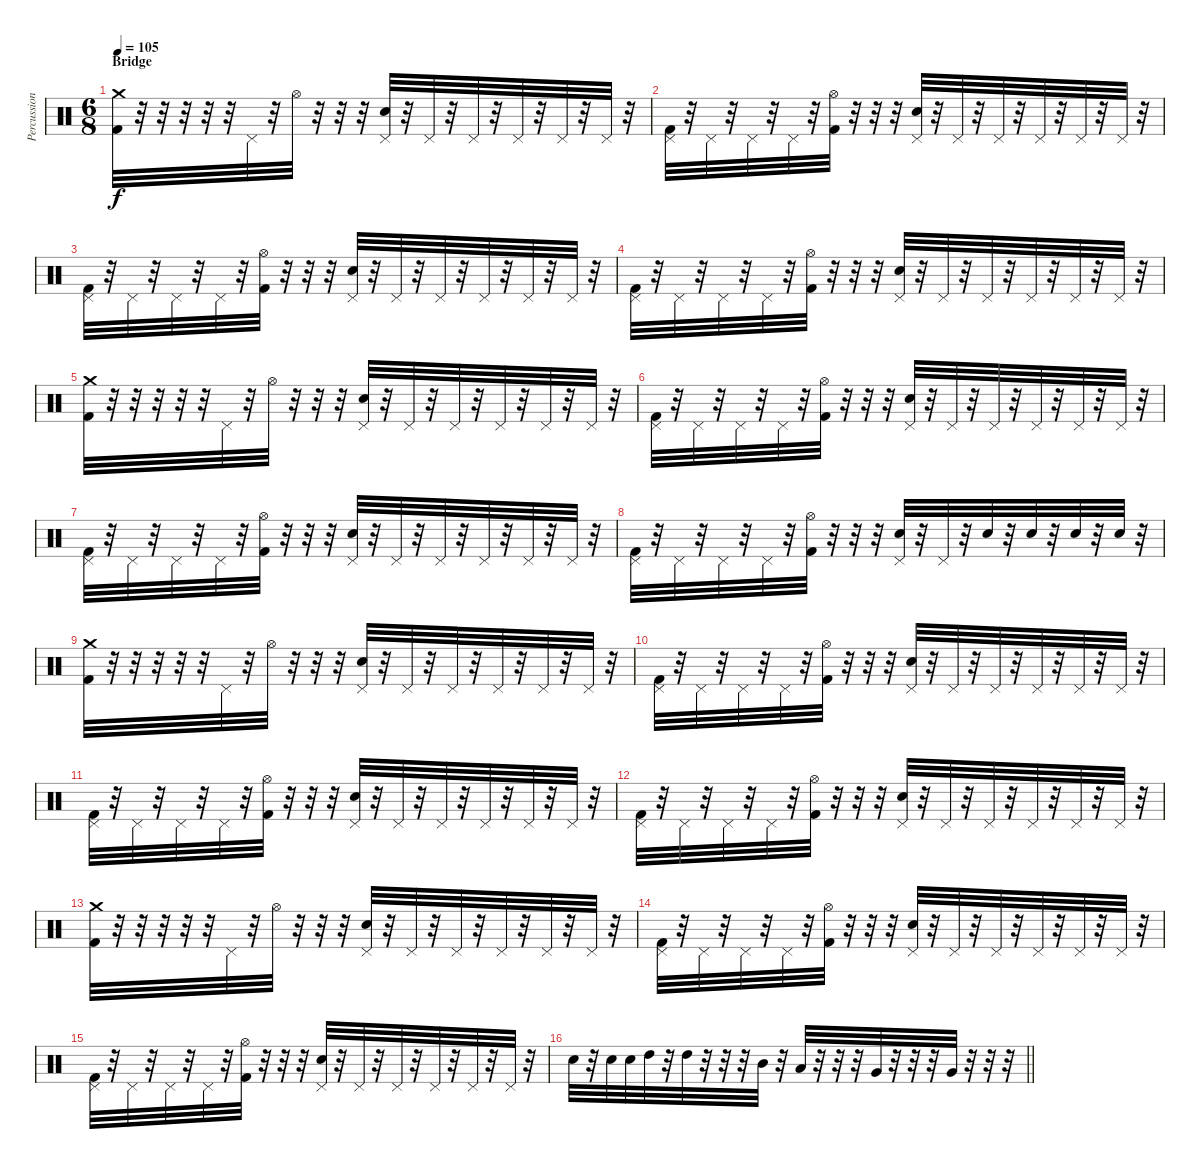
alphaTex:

\track ("Percussion" "Percussion") {instrument percussion}
\staff {score}
\articulation defaults
\ts (6 8)
\section ("" "Bridge")
\tempo 105
\clef neutral
\ks c
("Crash medium (hit)" "Kick (hit) 2").32{dy f} r.32 r.32 r.32 r.32 r.32 "Pedal Hi-Hat (hit)".32 r.32 "Hi-Hat (open)".32 r.32 r.32 r.32 ("Pedal Hi-Hat (hit)" "Electric Snare (hit)").32 r.32 "Pedal Hi-Hat (hit)".32 r.32 "Pedal Hi-Hat (hit)".32 r.32 "Pedal Hi-Hat (hit)".32 r.32 "Pedal Hi-Hat (hit)".32 r.32 "Pedal Hi-Hat (hit)".32 r.32 |
("Pedal Hi-Hat (hit)" "Kick (hit) 2").32 r.32 "Pedal Hi-Hat (hit)".32 r.32 "Pedal Hi-Hat (hit)".32 r.32 "Pedal Hi-Hat (hit)".32 r.32 ("Hi-Hat (open)" "Kick (hit) 2").32 r.32 r.32 r.32 ("Pedal Hi-Hat (hit)" "Electric Snare (hit)").32 r.32 "Pedal Hi-Hat (hit)".32 r.32 "Pedal Hi-Hat (hit)".32 r.32 "Pedal Hi-Hat (hit)".32 r.32 "Pedal Hi-Hat (hit)".32 r.32 "Pedal Hi-Hat (hit)".32 r.32 |
("Pedal Hi-Hat (hit)" "Kick (hit) 2").32 r.32 "Pedal Hi-Hat (hit)".32 r.32 "Pedal Hi-Hat (hit)".32 r.32 "Pedal Hi-Hat (hit)".32 r.32 ("Hi-Hat (open)" "Kick (hit) 2").32 r.32 r.32 r.32 ("Pedal Hi-Hat (hit)" "Electric Snare (hit)").32 r.32 "Pedal Hi-Hat (hit)".32 r.32 "Pedal Hi-Hat (hit)".32 r.32 "Pedal Hi-Hat (hit)".32 r.32 "Pedal Hi-Hat (hit)".32 r.32 "Pedal Hi-Hat (hit)".32 r.32 |
("Pedal Hi-Hat (hit)" "Kick (hit) 2").32 r.32 "Pedal Hi-Hat (hit)".32 r.32 "Pedal Hi-Hat (hit)".32 r.32 "Pedal Hi-Hat (hit)".32 r.32 ("Hi-Hat (open)" "Kick (hit) 2").32 r.32 r.32 r.32 ("Pedal Hi-Hat (hit)" "Electric Snare (hit)").32 r.32 "Pedal Hi-Hat (hit)".32 r.32 "Pedal Hi-Hat (hit)".32 r.32 "Pedal Hi-Hat (hit)".32 r.32 "Pedal Hi-Hat (hit)".32 r.32 "Pedal Hi-Hat (hit)".32 r.32 |
("Crash medium (hit)" "Kick (hit) 2").32 r.32 r.32 r.32 r.32 r.32 "Pedal Hi-Hat (hit)".32 r.32 "Hi-Hat (open)".32 r.32 r.32 r.32 ("Pedal Hi-Hat (hit)" "Electric Snare (hit)").32 r.32 "Pedal Hi-Hat (hit)".32 r.32 "Pedal Hi-Hat (hit)".32 r.32 "Pedal Hi-Hat (hit)".32 r.32 "Pedal Hi-Hat (hit)".32 r.32 "Pedal Hi-Hat (hit)".32 r.32 |
("Pedal Hi-Hat (hit)" "Kick (hit) 2").32 r.32 "Pedal Hi-Hat (hit)".32 r.32 "Pedal Hi-Hat (hit)".32 r.32 "Pedal Hi-Hat (hit)".32 r.32 ("Hi-Hat (open)" "Kick (hit) 2").32 r.32 r.32 r.32 ("Pedal Hi-Hat (hit)" "Electric Snare (hit)").32 r.32 "Pedal Hi-Hat (hit)".32 r.32 "Pedal Hi-Hat (hit)".32 r.32 "Pedal Hi-Hat (hit)".32 r.32 "Pedal Hi-Hat (hit)".32 r.32 "Pedal Hi-Hat (hit)".32 r.32 |
("Pedal Hi-Hat (hit)" "Kick (hit) 2").32 r.32 "Pedal Hi-Hat (hit)".32 r.32 "Pedal Hi-Hat (hit)".32 r.32 "Pedal Hi-Hat (hit)".32 r.32 ("Hi-Hat (open)" "Kick (hit) 2").32 r.32 r.32 r.32 ("Pedal Hi-Hat (hit)" "Electric Snare (hit)").32 r.32 "Pedal Hi-Hat (hit)".32 r.32 "Pedal Hi-Hat (hit)".32 r.32 "Pedal Hi-Hat (hit)".32 r.32 "Pedal Hi-Hat (hit)".32 r.32 "Pedal Hi-Hat (hit)".32 r.32 |
("Pedal Hi-Hat (hit)" "Kick (hit) 2").32 r.32 "Pedal Hi-Hat (hit)".32 r.32 "Pedal Hi-Hat (hit)".32 r.32 "Pedal Hi-Hat (hit)".32 r.32 ("Hi-Hat (open)" "Kick (hit) 2").32 r.32 r.32 r.32 ("Pedal Hi-Hat (hit)" "Electric Snare (hit)").32 r.32 "Pedal Hi-Hat (hit)".32 r.32 "Electric Snare (hit)".32 r.32 "Electric Snare (hit)".32 r.32 "Electric Snare (hit)".32 r.32 "Electric Snare (hit)".32 r.32 |
("Crash medium (hit)" "Kick (hit) 2").32 r.32 r.32 r.32 r.32 r.32 "Pedal Hi-Hat (hit)".32 r.32 "Hi-Hat (open)".32 r.32 r.32 r.32 ("Pedal Hi-Hat (hit)" "Electric Snare (hit)").32 r.32 "Pedal Hi-Hat (hit)".32 r.32 "Pedal Hi-Hat (hit)".32 r.32 "Pedal Hi-Hat (hit)".32 r.32 "Pedal Hi-Hat (hit)".32 r.32 "Pedal Hi-Hat (hit)".32 r.32 |
("Pedal Hi-Hat (hit)" "Kick (hit) 2").32 r.32 "Pedal Hi-Hat (hit)".32 r.32 "Pedal Hi-Hat (hit)".32 r.32 "Pedal Hi-Hat (hit)".32 r.32 ("Hi-Hat (open)" "Kick (hit) 2").32 r.32 r.32 r.32 ("Pedal Hi-Hat (hit)" "Electric Snare (hit)").32 r.32 "Pedal Hi-Hat (hit)".32 r.32 "Pedal Hi-Hat (hit)".32 r.32 "Pedal Hi-Hat (hit)".32 r.32 "Pedal Hi-Hat (hit)".32 r.32 "Pedal Hi-Hat (hit)".32 r.32 |
("Pedal Hi-Hat (hit)" "Kick (hit) 2").32 r.32 "Pedal Hi-Hat (hit)".32 r.32 "Pedal Hi-Hat (hit)".32 r.32 "Pedal Hi-Hat (hit)".32 r.32 ("Hi-Hat (open)" "Kick (hit) 2").32 r.32 r.32 r.32 ("Pedal Hi-Hat (hit)" "Electric Snare (hit)").32 r.32 "Pedal Hi-Hat (hit)".32 r.32 "Pedal Hi-Hat (hit)".32 r.32 "Pedal Hi-Hat (hit)".32 r.32 "Pedal Hi-Hat (hit)".32 r.32 "Pedal Hi-Hat (hit)".32 r.32 |
("Pedal Hi-Hat (hit)" "Kick (hit) 2").32 r.32 "Pedal Hi-Hat (hit)".32 r.32 "Pedal Hi-Hat (hit)".32 r.32 "Pedal Hi-Hat (hit)".32 r.32 ("Hi-Hat (open)" "Kick (hit) 2").32 r.32 r.32 r.32 ("Pedal Hi-Hat (hit)" "Electric Snare (hit)").32 r.32 "Pedal Hi-Hat (hit)".32 r.32 "Pedal Hi-Hat (hit)".32 r.32 "Pedal Hi-Hat (hit)".32 r.32 "Pedal Hi-Hat (hit)".32 r.32 "Pedal Hi-Hat (hit)".32 r.32 |
("Crash medium (hit)" "Kick (hit) 2").32 r.32 r.32 r.32 r.32 r.32 "Pedal Hi-Hat (hit)".32 r.32 "Hi-Hat (open)".32 r.32 r.32 r.32 ("Pedal Hi-Hat (hit)" "Electric Snare (hit)").32 r.32 "Pedal Hi-Hat (hit)".32 r.32 "Pedal Hi-Hat (hit)".32 r.32 "Pedal Hi-Hat (hit)".32 r.32 "Pedal Hi-Hat (hit)".32 r.32 "Pedal Hi-Hat (hit)".32 r.32 |
("Pedal Hi-Hat (hit)" "Kick (hit) 2").32 r.32 "Pedal Hi-Hat (hit)".32 r.32 "Pedal Hi-Hat (hit)".32 r.32 "Pedal Hi-Hat (hit)".32 r.32 ("Hi-Hat (open)" "Kick (hit) 2").32 r.32 r.32 r.32 ("Pedal Hi-Hat (hit)" "Electric Snare (hit)").32 r.32 "Pedal Hi-Hat (hit)".32 r.32 "Pedal Hi-Hat (hit)".32 r.32 "Pedal Hi-Hat (hit)".32 r.32 "Pedal Hi-Hat (hit)".32 r.32 "Pedal Hi-Hat (hit)".32 r.32 |
("Pedal Hi-Hat (hit)" "Kick (hit) 2").32 r.32 "Pedal Hi-Hat (hit)".32 r.32 "Pedal Hi-Hat (hit)".32 r.32 "Pedal Hi-Hat (hit)".32 r.32 ("Hi-Hat (open)" "Kick (hit) 2").32 r.32 r.32 r.32 ("Pedal Hi-Hat (hit)" "Electric Snare (hit)").32 r.32 "Pedal Hi-Hat (hit)".32 r.32 "Pedal Hi-Hat (hit)".32 r.32 "Pedal Hi-Hat (hit)".32 r.32 "Pedal Hi-Hat (hit)".32 r.32 "Pedal Hi-Hat (hit)".32 r.32 |
\barLineRight lightlight "Electric Snare (hit)".32
r.32 "Electric Snare (hit)".32 "Electric Snare (hit)".32 "High Tom (hit)".32 r.32 "High Tom (hit)".32 r.32 r.32 r.32 "Mid Tom (hit)".32 r.32 "Low Tom (hit)".32 r.32 r.32 r.32 "Very Low Tom (hit)".32 r.32 r.32 r.32 "Very Low Tom (hit)".32 r.32 r.32 r.32
